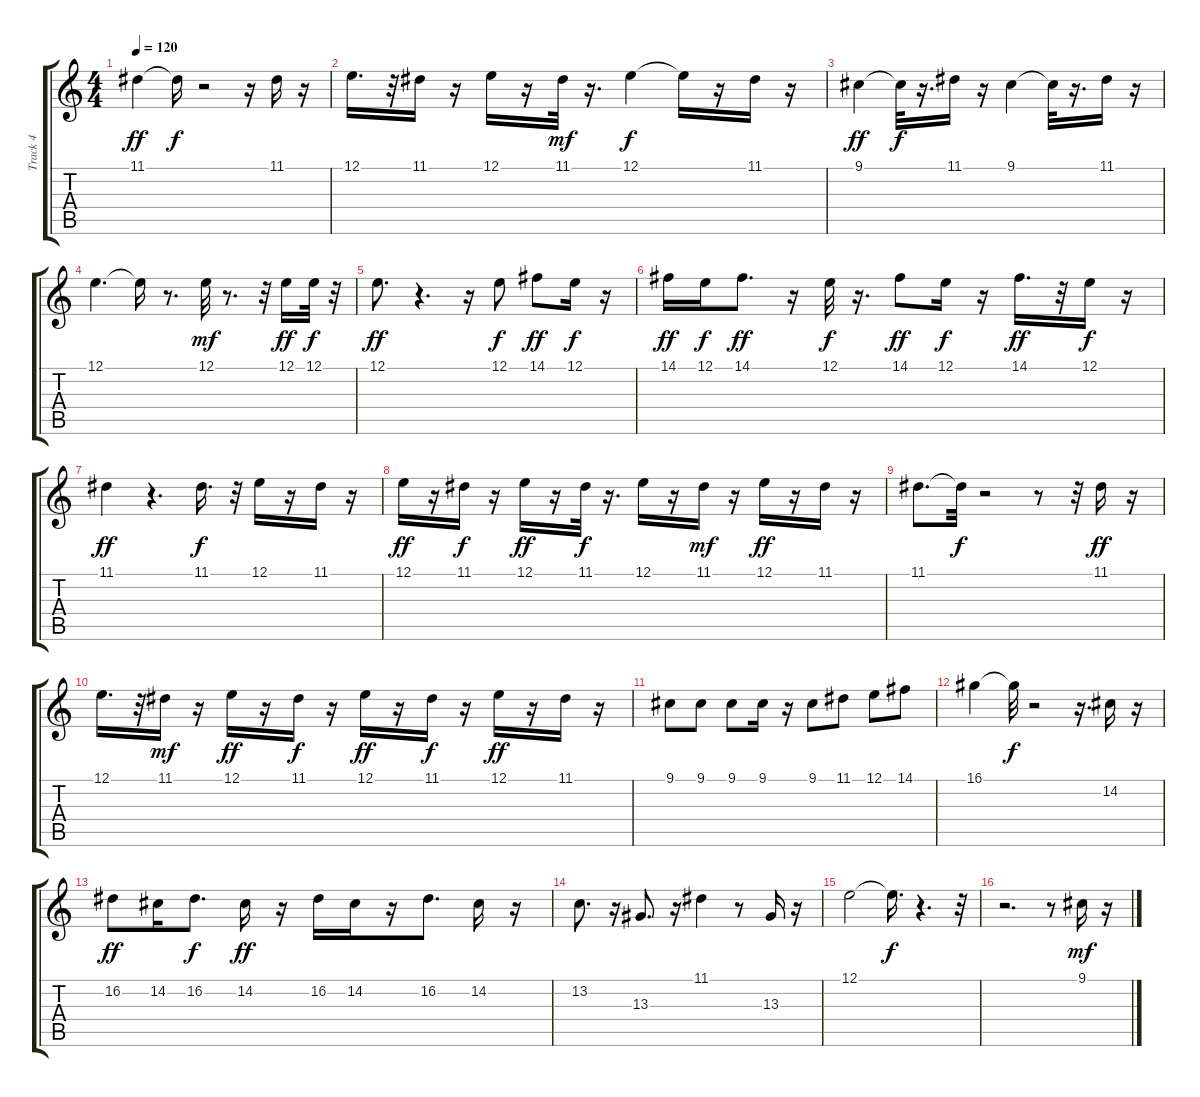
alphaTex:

\track ("Track 4" "Track 4") {instrument vibraphone}
\staff {score tabs}
\tuning (E4 B3 G3 D3 A2 E2) {hide}
\ts (4 4)
\tempo 120
\clef g2
\ks c
11.1.4{dy ff} 11.1{t}.16{dy f} r.2 r.16 11.1.16 r.16 |
12.1.16{d} r.32 11.1.16 r.16 12.1.16 r.16 11.1.32{dy mf} r.16{d} 12.1.4{dy f} 12.1{t}.16 r.16 11.1.16 r.16 |
9.1.4{dy ff} 9.1{t}.32{dy f} r.16{d} 11.1.16 r.16 9.1.4 9.1{t}.32 r.16{d} 11.1.16 r.16 |
12.1.4{d} 12.1{t}.16 r.8{d} 12.1.32{dy mf} r.8{d} r.32 12.1.16{dy ff} 12.1.32{dy f} r.32 |
12.1.8{d dy ff} r.4{d} r.16 12.1.8{dy f} 14.1.8{dy ff} 12.1.16{dy f} r.16 |
14.1.16{dy ff} 12.1.16{dy f} 14.1.8{d dy ff} r.16 12.1.32{dy f} r.16{d} 14.1.8{dy ff} 12.1.16{dy f} r.16 14.1.16{d dy ff} r.32 12.1.16{dy f} r.16 |
11.1.4{dy ff} r.4{d} 11.1.16{d dy f} r.32 12.1.16 r.16 11.1.16 r.16 |
12.1.16{dy ff} r.16 11.1.16{dy f} r.16 12.1.16{dy ff} r.16 11.1.32{dy f} r.16{d} 12.1.16 r.16 11.1.16{dy mf} r.16 12.1.16{dy ff} r.16 11.1.16 r.16 |
11.1.8{d} 11.1{t}.32{dy f} r.2 r.8 r.32 11.1.16{dy ff} r.16 |
12.1.16{d} r.32 11.1.16{dy mf} r.16 12.1.16{dy ff} r.16 11.1.16{dy f} r.16 12.1.16{dy ff} r.16 11.1.16{dy f} r.16 12.1.16{dy ff} r.16 11.1.16 r.16 |
9.1.8 9.1.8 9.1.8 9.1.16 r.16 9.1.8 11.1.8 12.1.8 14.1.8 |
16.1.4 16.1{t}.32{dy f} r.2 r.16{d} 14.2.16 r.16 |
16.2.8{dy ff} 14.2.16 16.2.8{d dy f} 14.2.16{dy ff} r.16 16.2.16 14.2.16 r.16 16.2.8{d} 14.2.16 r.16 |
13.2.8{d} r.16 13.3.8{d} r.16 11.1.4 r.8 13.3.16 r.16 |
12.1.2 12.1{t}.16{d dy f} r.4{d} r.32 |
r.2{d} r.8 9.1.16{dy mf} r.16
